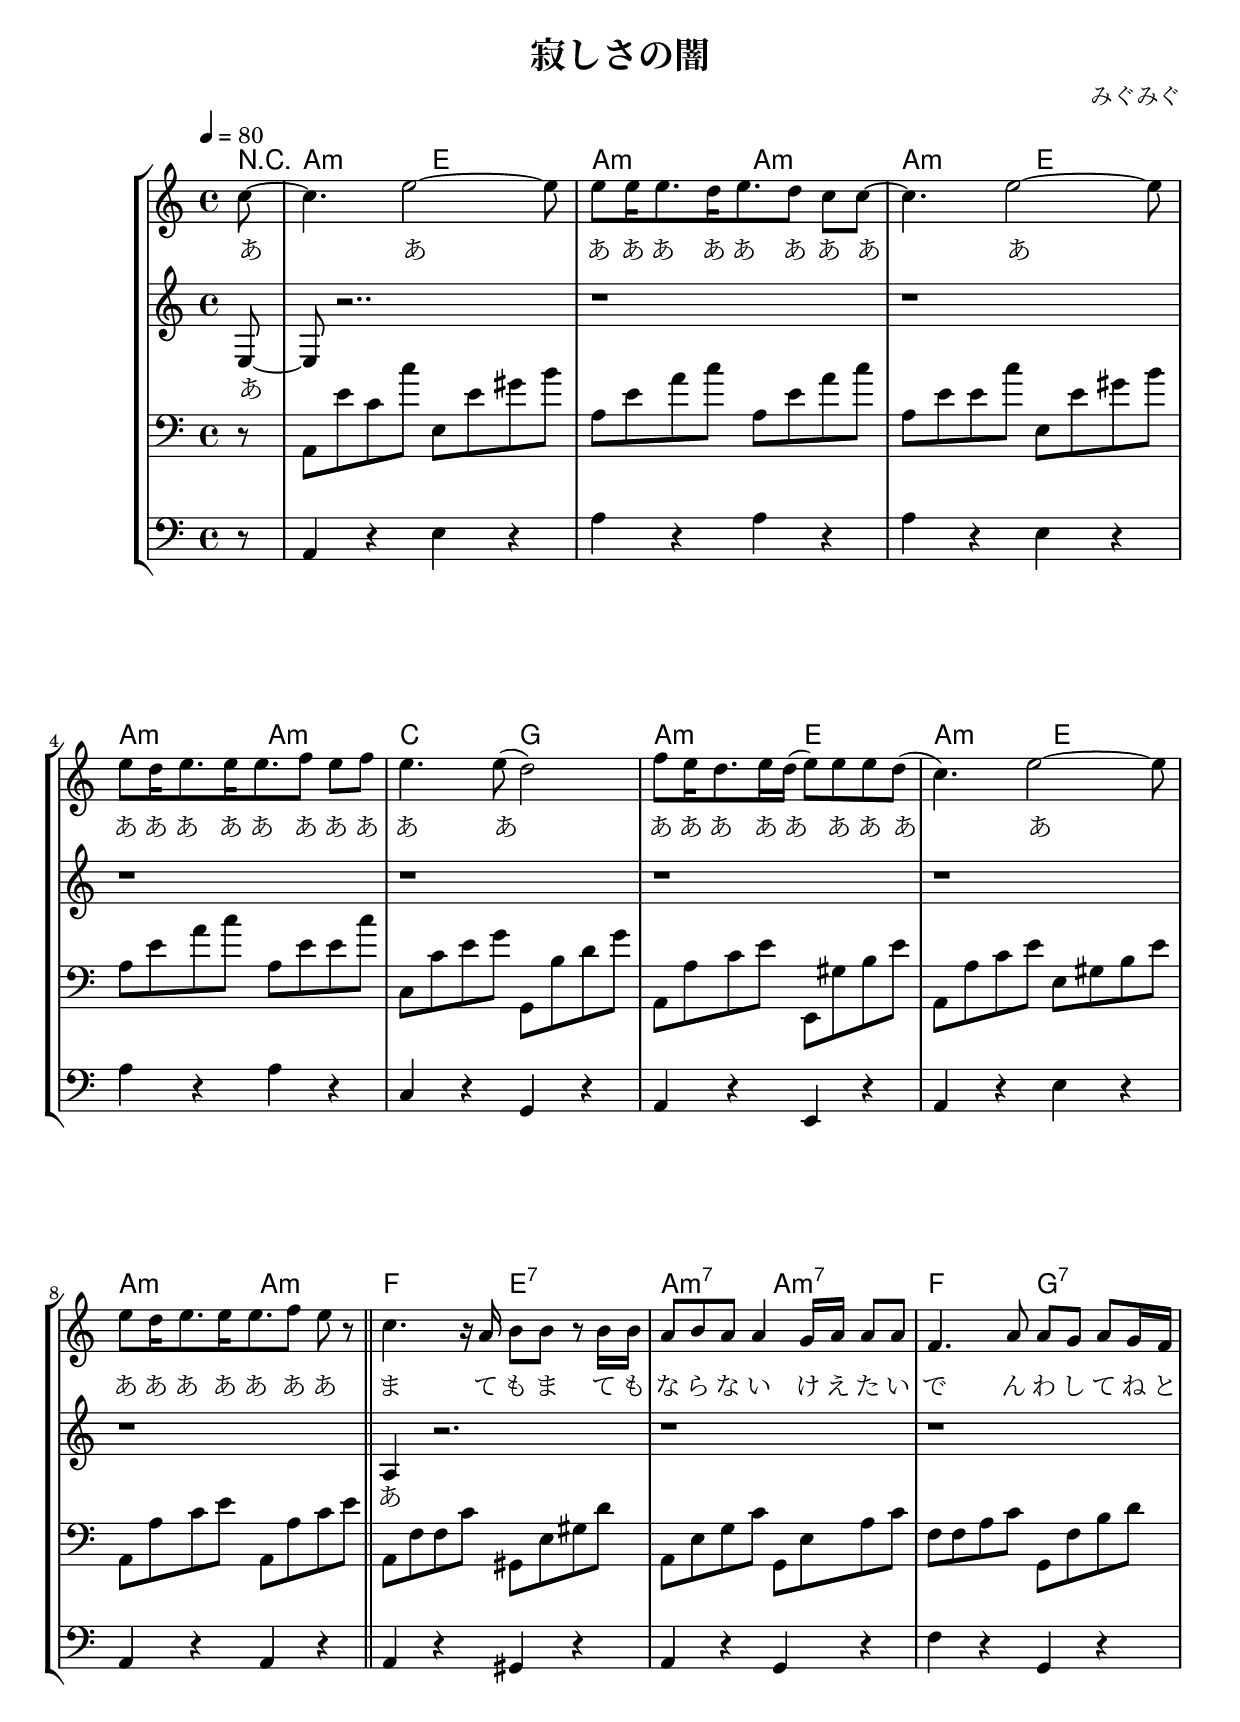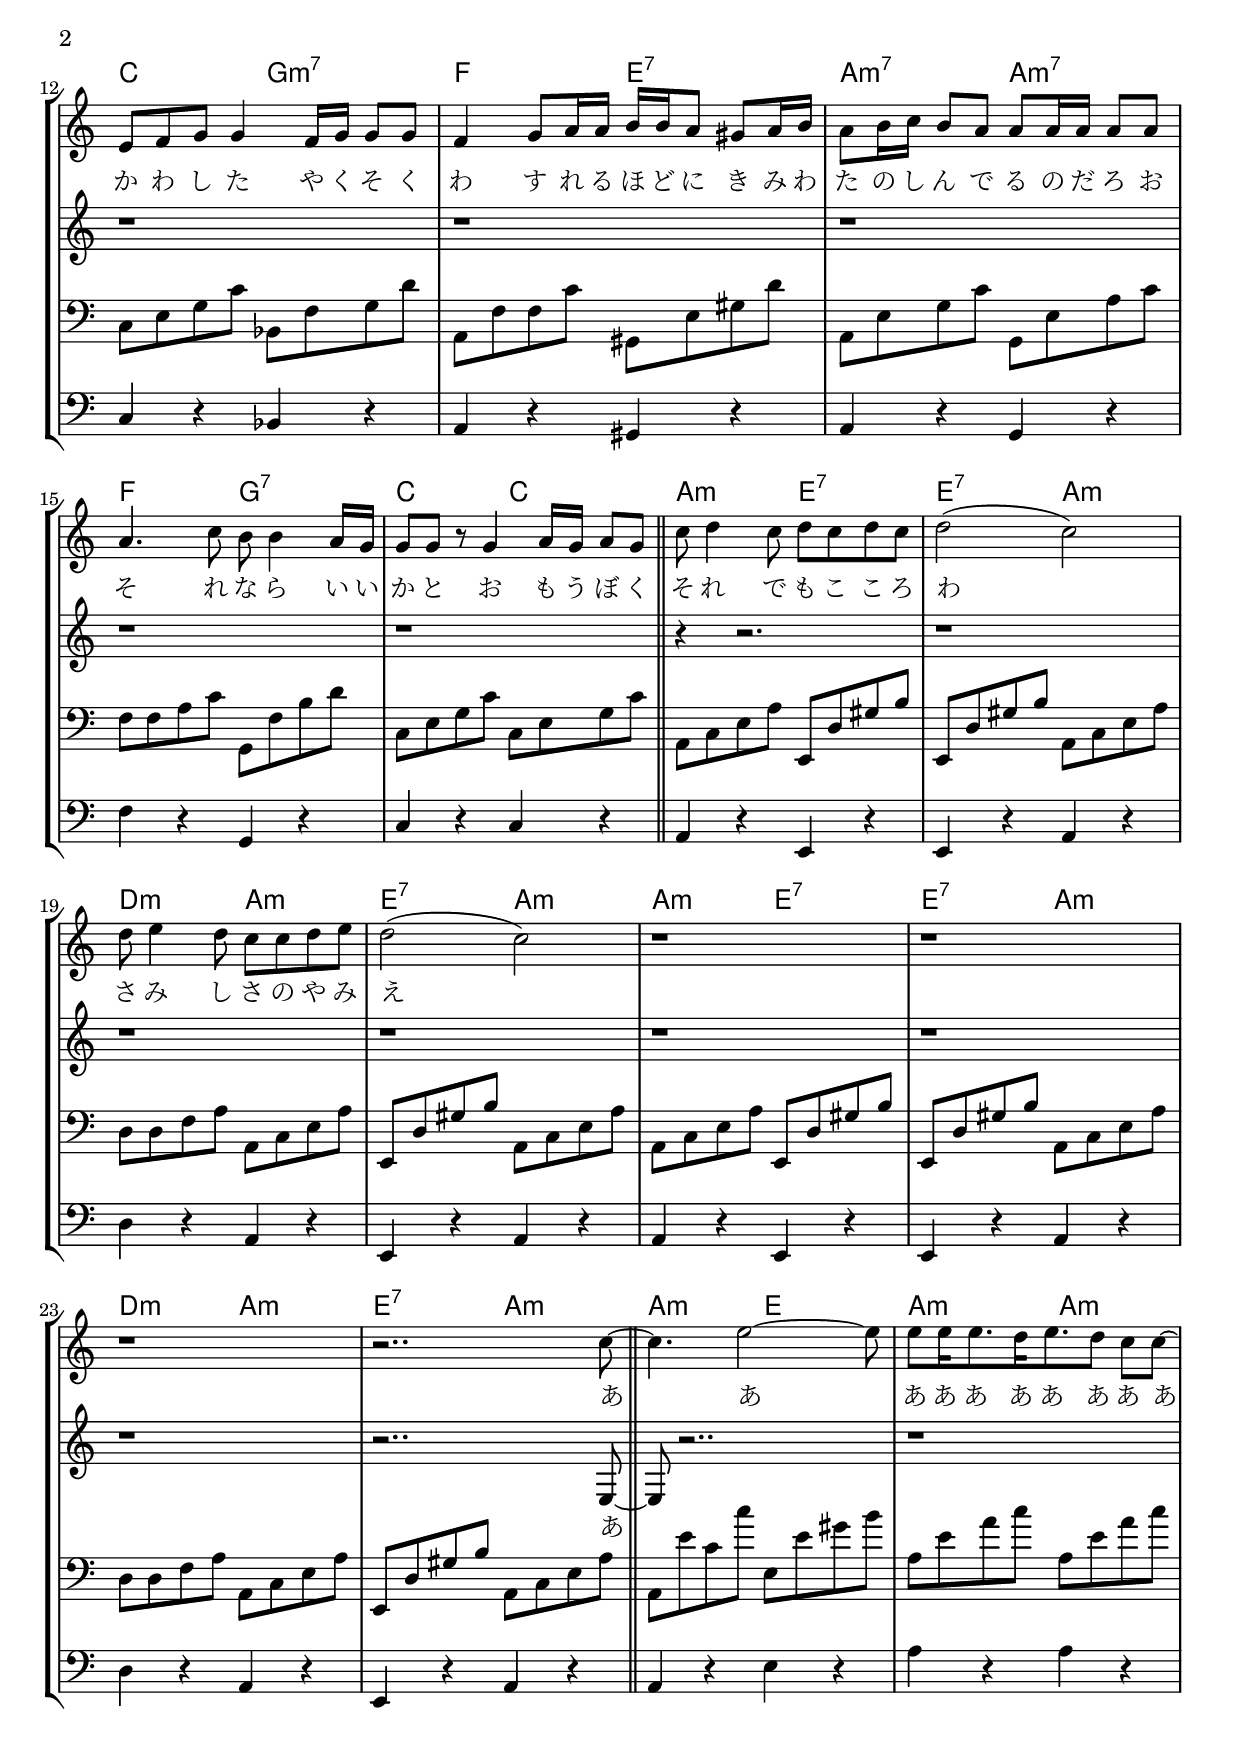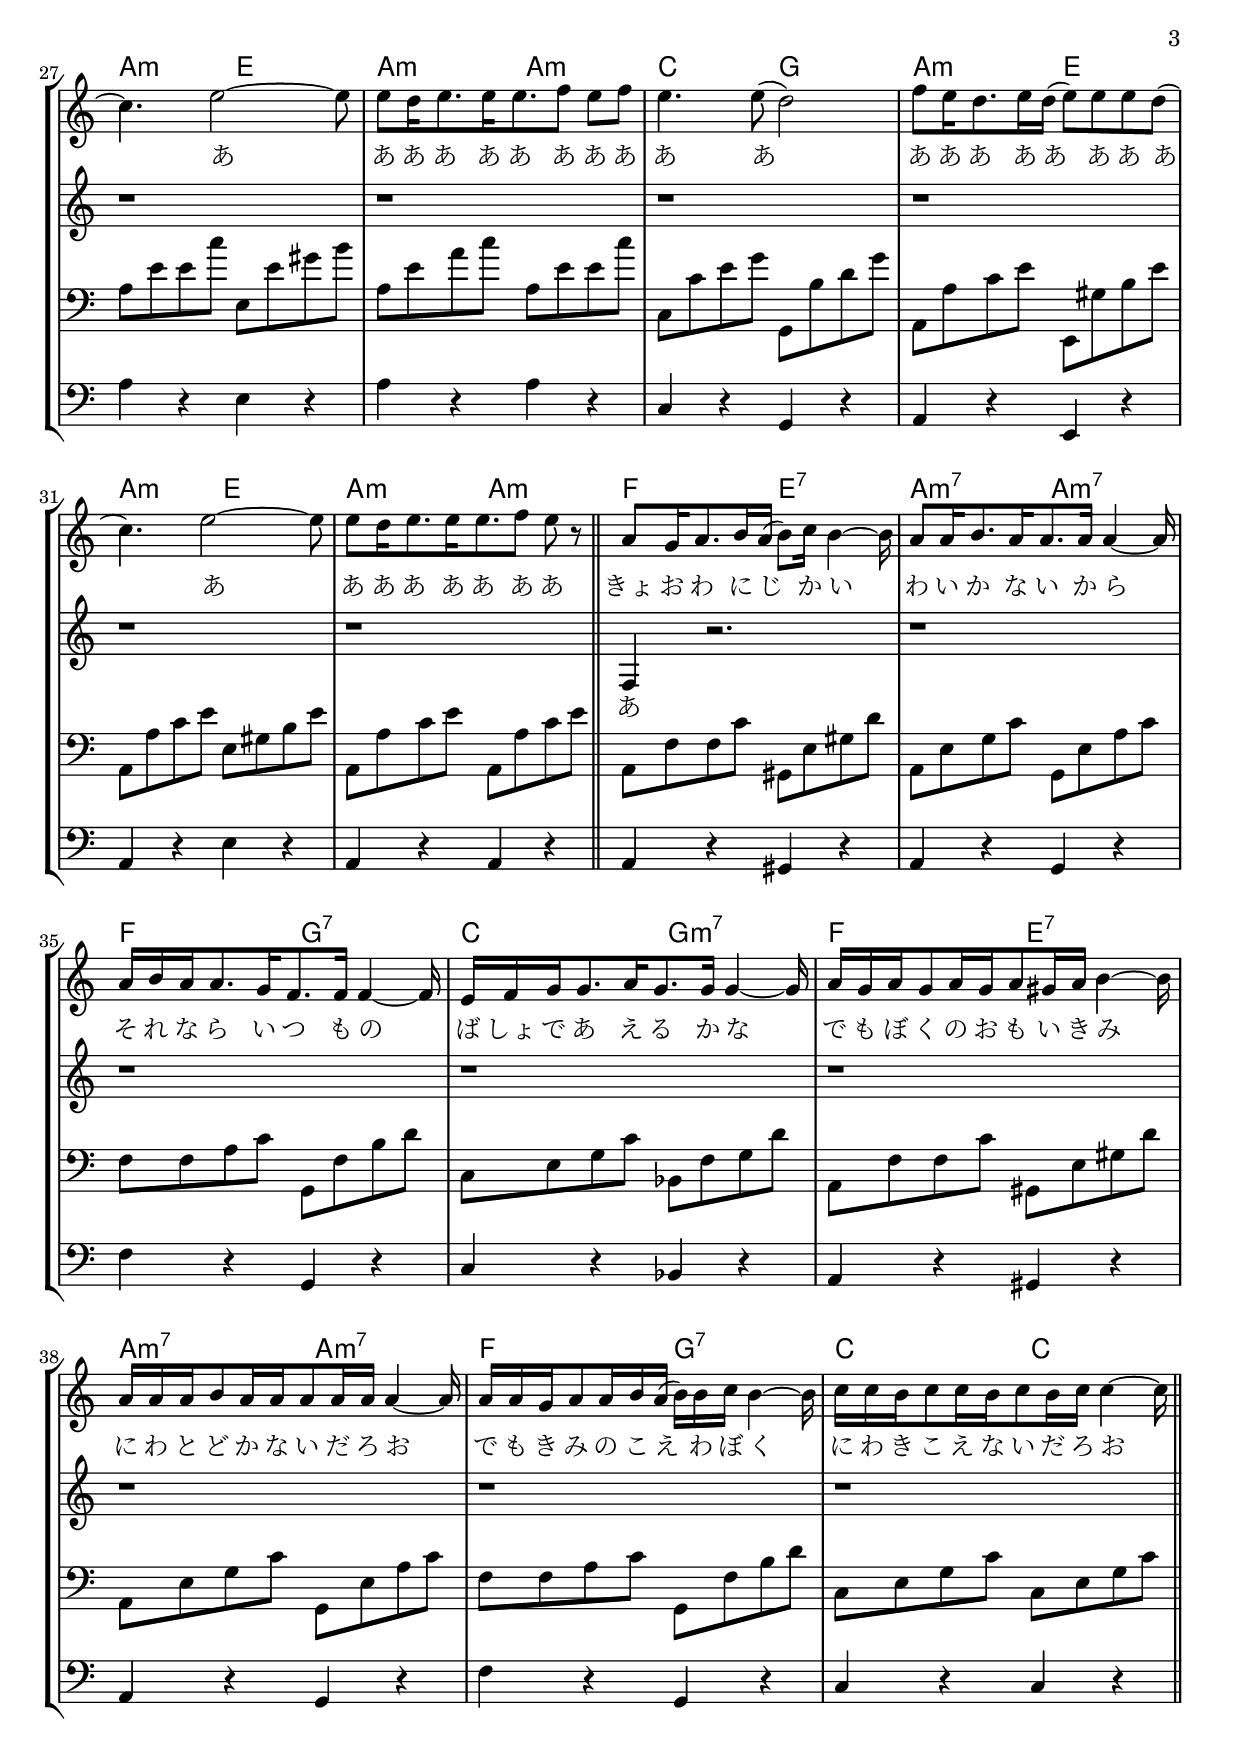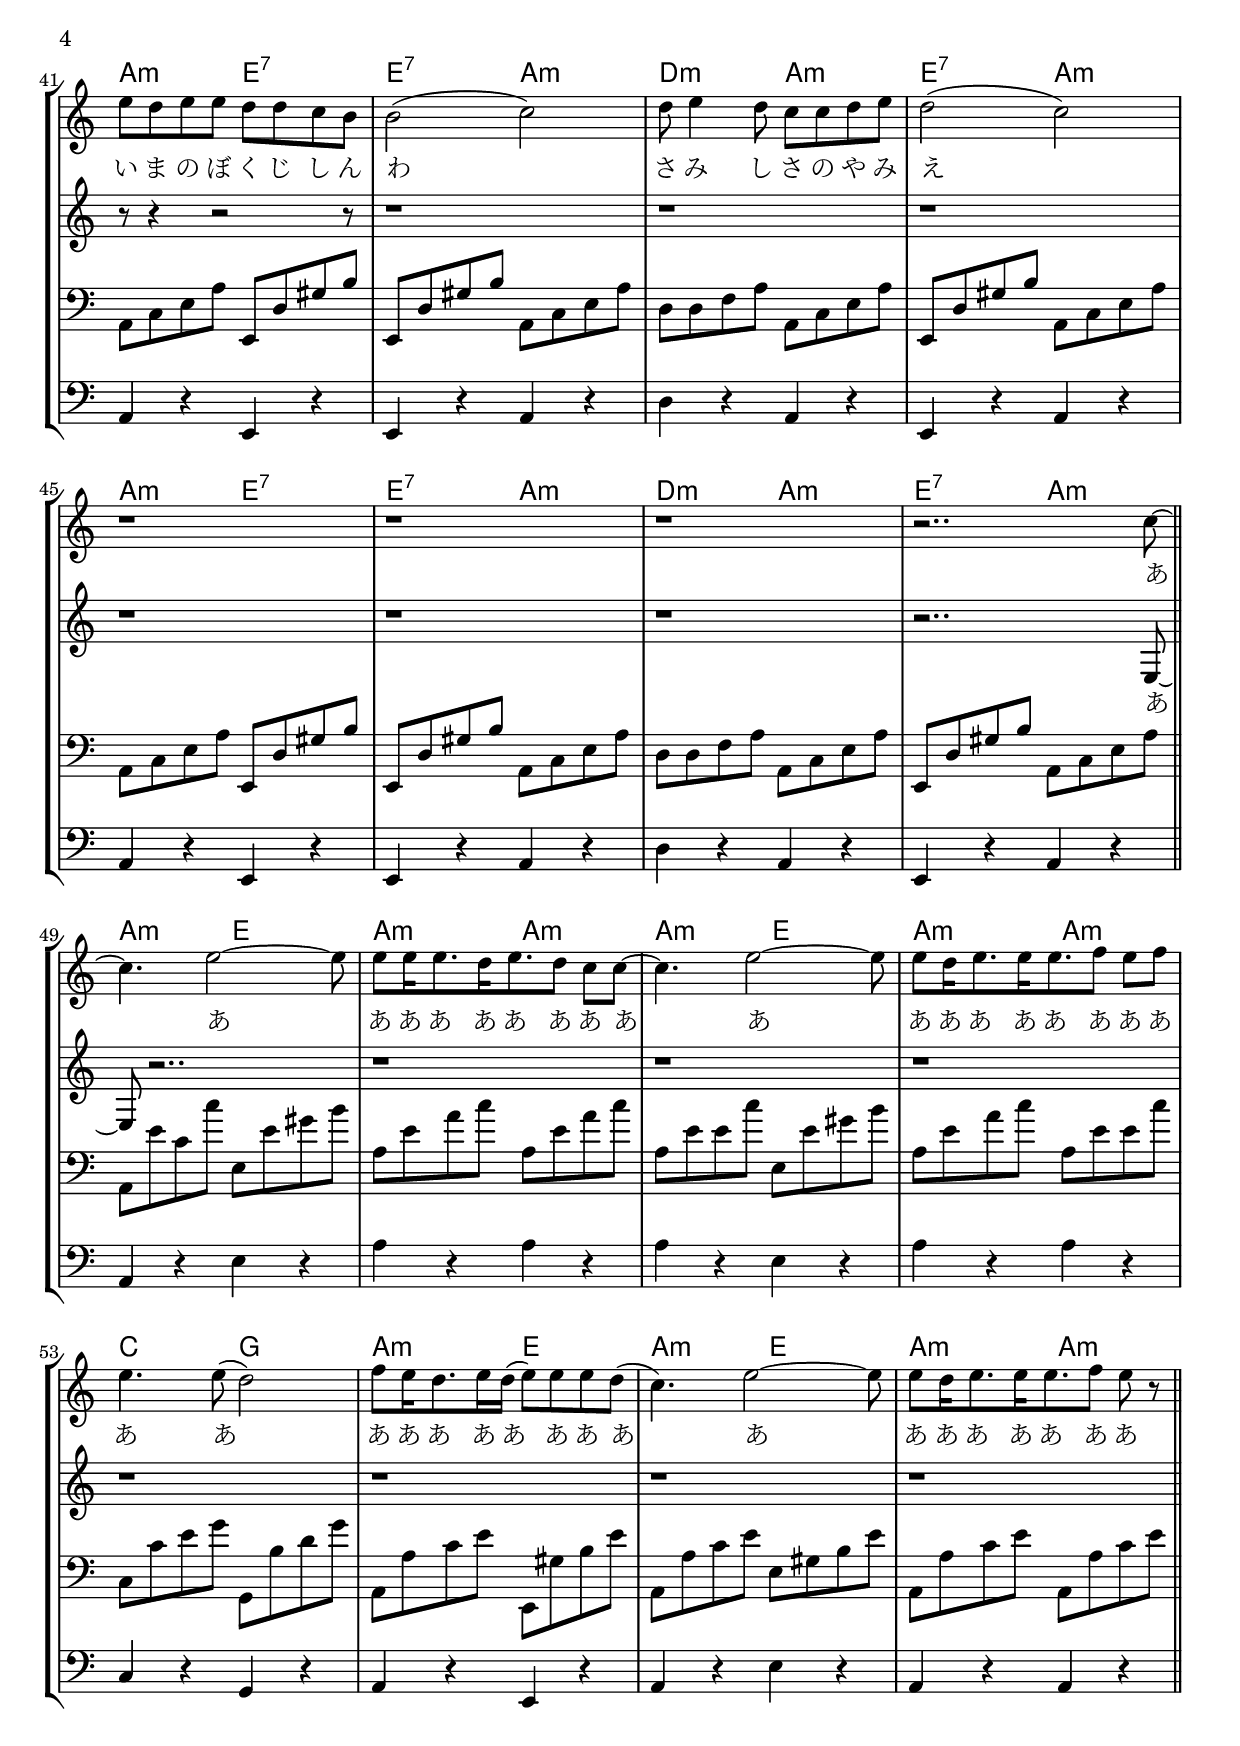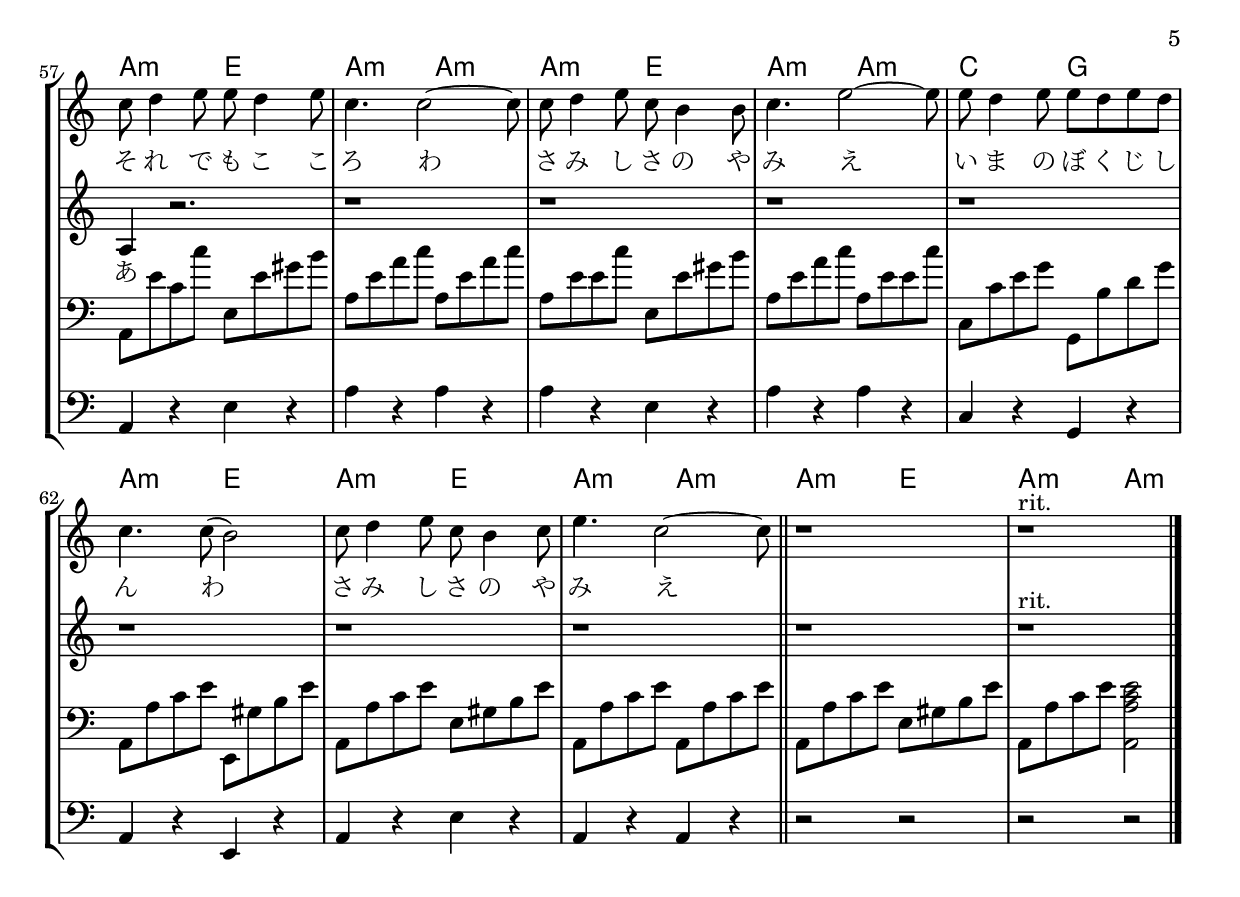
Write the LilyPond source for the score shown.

\version "2.12.1"

\header {
	title = \markup {寂しさの闇}
	composer = \markup \center-column {みぐみぐ}
}

harmony = \chordmode {
		r8a2:m e a:m a:m a:m e a:m a:m c g a:m e a:m e a:m a:m 

	f e:7 a:min7 a:min7 f g:7 c g:min7 f e:7 a:min7 a:min7 f g:7 c c 

	a:m e:7 e:7 a:m d:m a:m e:7 a:m a:m e:7 e:7 a:m d:m a:m e:7 a:m 

	a:m e a:m a:m a:m e a:m a:m c g a:m e a:m e a:m a:m 

	f e:7 a:min7 a:min7 f g:7 c g:min7 f e:7 a:min7 a:min7 f g:7 c c 

	a:m e:7 e:7 a:m d:m a:m e:7 a:m a:m e:7 e:7 a:m d:m a:m e:7 a:m 

	a:m e a:m a:m a:m e a:m a:m c g a:m e a:m e a:m a:m 

	a:m e a:m a:m a:m e a:m a:m c g a:m e a:m e a:m a:m 

	a:m e a:m a:m 
}

melody = {
	\set Staff.midiInstrument = #"Viola"
	\partial 8*1
		\key c \major
	\tempo 4 = 80
c''8~ 
	c''4.  e''2~e''8 
	e''8  e''16  e''8.  d''16  e''8.  d''8  c''8  c''8~ 
	c''4.  e''2~e''8 
	e''8  d''16  e''8.  e''16  e''8.  f''8  e''8  f''8 
	e''4.  e''8  (d''2) 
	f''8  e''16  d''8.  e''16  d''16  (e''8)  e''8  e''8  d''8 
	(c''4.)  e''2~e''8 
	e''8  d''16  e''8.  e''16  e''8.  f''8  e''8  	r8 	\set Staff.midiInstrument = #"mmi0.42"
	c''4.  r16  a'16  b'8  b'8  r8  b'16  b'16 
	a'8  b'8  a'8  a'4  g'16  a'16  a'8  a'8 
	f'4.  a'8  a'8  g'8  a'8  g'16  f'16 
	e'8  f'8  g'8  g'4  f'16  g'16  g'8  g'8 
	f'4  g'8  a'16  a'16  b'16  b'16  a'8  gis'8  a'16  b'16 
	a'8  b'16  c''16  b'8  a'8  a'8  a'16  a'16  a'8  a'8 
	a'4.  c''8  b'8  b'4  a'16  g'16 
	g'8  g'8  r8  g'4  a'16  g'16  a'8  g'8
	\set Staff.midiInstrument = #"mmi0.42"
	c''8  d''4  c''8  d''8  c''8  d''8  c''8 
	d''2  (c''2) 
	d''8  e''4  d''8  c''8  c''8  d''8  e''8 
	d''2  (c''2)
	r1 r1 r1 r2.. 	\set Staff.midiInstrument = #"Viola"
	c''8~ 
	c''4.  e''2~e''8 
	e''8  e''16  e''8.  d''16  e''8.  d''8  c''8  c''8~ 
	c''4.  e''2~e''8 
	e''8  d''16  e''8.  e''16  e''8.  f''8  e''8  f''8 
	e''4.  e''8  (d''2) 
	f''8  e''16  d''8.  e''16  d''16  (e''8)  e''8  e''8  d''8 
	(c''4.)  e''2~e''8 
	e''8  d''16  e''8.  e''16  e''8.  f''8  e''8  	r8 	\set Staff.midiInstrument = #"mmi0.42"
	a'8  g'16  a'8.  b'16  a'16  (b'8)  c''16  b'4~b'16 
	a'8  a'16  b'8.  a'16  a'8.  a'16  a'4~a'16 
	a'16  b'16  a'16  a'8.  g'16  f'8.  f'16  f'4~f'16 
	e'16  f'16  g'16  g'8.  a'16  g'8.  g'16  g'4~g'16 
	a'16  g'16  a'16  g'8  a'16  g'16  a'8  gis'16  a'16  b'4~b'16 
	a'16  a'16  a'16  b'8  a'16  a'16  a'8  a'16  a'16  a'4~a'16 
	a'16  a'16  g'16  a'8  a'16  b'16  a'16  (b'16)  b'16  c''16  b'4~b'16 
	c''16  c''16  b'16  c''8  c''16  b'16  c''8  b'16  c''16  c''4~c''16
	\set Staff.midiInstrument = #"mmi0.42"
	e''8  d''8  e''8  e''8  d''8  d''8  c''8  b'8 
	b'2  (c''2) 
	d''8  e''4  d''8  c''8  c''8  d''8  e''8 
	d''2  (c''2)
	r1 r1 r1 r2.. 	\set Staff.midiInstrument = #"Viola"
	c''8~ 
	c''4.  e''2~e''8 
	e''8  e''16  e''8.  d''16  e''8.  d''8  c''8  c''8~ 
	c''4.  e''2~e''8 
	e''8  d''16  e''8.  e''16  e''8.  f''8  e''8  f''8 
	e''4.  e''8  (d''2) 
	f''8  e''16  d''8.  e''16  d''16  (e''8)  e''8  e''8  d''8 
	(c''4.)  e''2~e''8 
	e''8  d''16  e''8.  e''16  e''8.  f''8  e''8  	r8 	\set Staff.midiInstrument = #"mmi0.42"
	c''8  d''4  e''8  e''8  d''4  e''8 
	c''4.  c''2~c''8 
	c''8  d''4  e''8  c''8  b'4  b'8 
	c''4.  e''2~e''8 
	e''8  d''4  e''8  e''8  d''8  e''8  d''8 
	c''4.  c''8  (b'2) 
	c''8  d''4  e''8  c''8  b'4  c''8 
	e''4.  c''2~c''8
	r1 | r1^"rit." \bar "|."
}

words = \lyricmode {
	あ  あ  あ  あ  あ  あ  あ  あ  あ  あ  あ  あ  あ  あ  あ  あ  あ  あ  あ  あ  あ  あ  あ  あ  あ  あ  あ  あ  あ  あ  あ  あ  あ  あ  あ  あ  あ  
	ま  て  も  ま  て  も  な  ら  な  い  け  え  た  い  で  ん  わ  し  て  ね  と  か  わ  し  た  や  く  そ  く  わ  す  れ  る  ほ  ど  に  き  み  わ  た  の  し  ん  で  る  の  だ  ろ  お  そ  れ  な  ら  い  い  か  と  お  も  う  ぼ  く  
	そ  れ  で  も  こ  こ  ろ  わ  さ  み  し  さ  の  や  み  え  
	あ  あ  あ  あ  あ  あ  あ  あ  あ  あ  あ  あ  あ  あ  あ  あ  あ  あ  あ  あ  あ  あ  あ  あ  あ  あ  あ  あ  あ  あ  あ  あ  あ  あ  あ  あ  あ  
	きょ  お  わ  に  じ  か  い  わ  い  か  な  い  か  ら  そ  れ  な  ら  い  つ  も  の  ば  しょ  で  あ  え  る  か  な  で  も  ぼ  く  の  お  も  い  き  み  に  わ  と  ど  か  な  い  だ  ろ  お  で  も  き  み  の  こ  え  わ  ぼ  く  に  わ  き  こ  え  な  い  だ  ろ  お  
	い  ま  の  ぼ  く  じ  し  ん  わ  さ  み  し  さ  の  や  み  え  
	あ  あ  あ  あ  あ  あ  あ  あ  あ  あ  あ  あ  あ  あ  あ  あ  あ  あ  あ  あ  あ  あ  あ  あ  あ  あ  あ  あ  あ  あ  あ  あ  あ  あ  あ  あ  あ  
	そ  れ  で  も  こ  こ  ろ  わ  さ  み  し  さ  の  や  み  え  い  ま  の  ぼ  く  じ  し  ん  わ  さ  み  し  さ  の  や  み  え  
	
}

secondmelody = {
	\set Staff.midiInstrument = #"Tuba"
	\partial 8*1
		\key c \major
	\tempo 4 = 80
e8~ 
	e8  	r2.. r1 r1 r1 r1 r1 r1 r1 	\set Staff.midiInstrument = #"Oboe"
	a4  	r2. r1 r1 r1 r1 r1 r1 r1 	\set Staff.midiInstrument = #"Contrabass"
	r4  	r2. r1 r1 r1 r1 r1 r1 r2.. 	\set Staff.midiInstrument = #"Tuba"
	e8~ 
	e8  	r2.. r1 r1 r1 r1 r1 r1 r1 	\set Staff.midiInstrument = #"Oboe"
	f4  	r2. r1 r1 r1 r1 r1 r1 r1 	\set Staff.midiInstrument = #"Contrabass"
	r8  r4  	r2~r8 r1 r1 r1 r1 r1 r1 r2.. 	\set Staff.midiInstrument = #"Tuba"
	e8~ 
	e8  	r2.. r1 r1 r1 r1 r1 r1 r1 	\set Staff.midiInstrument = #"Contrabass"
	a4  	r2. r1 r1 r1 r1 r1 r1 r1 	r1 | r1^"rit." \bar "|."
}

secondwords = \lyricmode {
	あ  
	あ  
	
	あ  
	あ  
	
	あ  
	あ  
	
}

tempochange = {
	\tempo 4 = 80
	r1 | r1 | r1 | r1 | r1 | r1 | r1 | r1 \bar "||"
	\tempo 4 = 80
	r1 | r1 | r1 | r1 | r1 | r1 | r1 | r1 \bar "||"
	\tempo 4 = 80
	r1 | r1 | r1 | r1 | r1 | r1 | r1 | r1 \bar "||"
	\tempo 4 = 80
	r1 | r1 | r1 | r1 | r1 | r1 | r1 | r1 \bar "||"
	\tempo 4 = 80
	r1 | r1 | r1 | r1 | r1 | r1 | r1 | r1 \bar "||"
	\tempo 4 = 80
	r1 | r1 | r1 | r1 | r1 | r1 | r1 | r1 \bar "||"
	\tempo 4 = 80
	r1 | r1 | r1 | r1 | r1 | r1 | r1 | r1 \bar "||"
	\tempo 4 = 80
	r1 | r1 | r1 | r1 | r1 | r1 | r1 | r1 \bar "||"
	\tempo 4 = 80
	r1 | \tempo 4 = 60 r2 \tempo 4 = 53 r2 \bar "|."
}

mainacc = {
	\clef bass
	\set Staff.midiInstrument = #"Acoustic Guitar (steel)"
	\key c \major
	\tempo 4 = 80
	\partial 8*1
	r8	a,8 e'8 c'8 c''8
	e8 e'8 gis'8 b'8
	a8 e'8 a'8 c''8
	a8 e'8 a'8 c''8
	a8 e'8 e'8 c''8
	e8 e'8 gis'8 b'8
	a8 e'8 a'8 c''8
	a8 e'8 e'8 c''8
	c8 c'8 e'8 g'8
	g,8 b8 d'8 g'8
	a,8 a8 c'8 e'8
	e,8 gis8 b8 e'8
	a,8 a8 c'8 e'8
	e8 gis8 b8 e'8
	a,8 a8 c'8 e'8
	a,8 a8 c'8 e'8
	\bar "||"

	\set Staff.midiInstrument = #"Acoustic Guitar (steel)"
	a,8 f8 f8 c'8
	gis,8 e8 gis8 d'8
	a,8 e8 g8 c'8
	g,8 e8 a8 c'8
	f8 f8 a8 c'8
	g,8 f8 b8 d'8
	c8 e8 g8 c'8
	bes,8 f8 g8 d'8
	a,8 f8 f8 c'8
	gis,8 e8 gis8 d'8
	a,8 e8 g8 c'8
	g,8 e8 a8 c'8
	f8 f8 a8 c'8
	g,8 f8 b8 d'8
	c8 e8 g8 c'8
	c8 e8 g8 c'8
	\bar "||"

	\set Staff.midiInstrument = #"Acoustic Guitar (steel)"
	a,8 c8 e8 a8
	e,8 d8 gis8 b8
	e,8 d8 gis8 b8
	a,8 c8 e8 a8
	d8 d8 f8 a8
	a,8 c8 e8 a8
	e,8 d8 gis8 b8
	a,8 c8 e8 a8
	a,8 c8 e8 a8
	e,8 d8 gis8 b8
	e,8 d8 gis8 b8
	a,8 c8 e8 a8
	d8 d8 f8 a8
	a,8 c8 e8 a8
	e,8 d8 gis8 b8
	a,8 c8 e8 a8
	\bar "||"

	\set Staff.midiInstrument = #"Acoustic Guitar (steel)"
	a,8 e'8 c'8 c''8
	e8 e'8 gis'8 b'8
	a8 e'8 a'8 c''8
	a8 e'8 a'8 c''8
	a8 e'8 e'8 c''8
	e8 e'8 gis'8 b'8
	a8 e'8 a'8 c''8
	a8 e'8 e'8 c''8
	c8 c'8 e'8 g'8
	g,8 b8 d'8 g'8
	a,8 a8 c'8 e'8
	e,8 gis8 b8 e'8
	a,8 a8 c'8 e'8
	e8 gis8 b8 e'8
	a,8 a8 c'8 e'8
	a,8 a8 c'8 e'8
	\bar "||"

	\set Staff.midiInstrument = #"Acoustic Guitar (steel)"
	a,8 f8 f8 c'8
	gis,8 e8 gis8 d'8
	a,8 e8 g8 c'8
	g,8 e8 a8 c'8
	f8 f8 a8 c'8
	g,8 f8 b8 d'8
	c8 e8 g8 c'8
	bes,8 f8 g8 d'8
	a,8 f8 f8 c'8
	gis,8 e8 gis8 d'8
	a,8 e8 g8 c'8
	g,8 e8 a8 c'8
	f8 f8 a8 c'8
	g,8 f8 b8 d'8
	c8 e8 g8 c'8
	c8 e8 g8 c'8
	\bar "||"

	\set Staff.midiInstrument = #"Acoustic Guitar (steel)"
	a,8 c8 e8 a8
	e,8 d8 gis8 b8
	e,8 d8 gis8 b8
	a,8 c8 e8 a8
	d8 d8 f8 a8
	a,8 c8 e8 a8
	e,8 d8 gis8 b8
	a,8 c8 e8 a8
	a,8 c8 e8 a8
	e,8 d8 gis8 b8
	e,8 d8 gis8 b8
	a,8 c8 e8 a8
	d8 d8 f8 a8
	a,8 c8 e8 a8
	e,8 d8 gis8 b8
	a,8 c8 e8 a8
	\bar "||"

	\set Staff.midiInstrument = #"Acoustic Guitar (steel)"
	a,8 e'8 c'8 c''8
	e8 e'8 gis'8 b'8
	a8 e'8 a'8 c''8
	a8 e'8 a'8 c''8
	a8 e'8 e'8 c''8
	e8 e'8 gis'8 b'8
	a8 e'8 a'8 c''8
	a8 e'8 e'8 c''8
	c8 c'8 e'8 g'8
	g,8 b8 d'8 g'8
	a,8 a8 c'8 e'8
	e,8 gis8 b8 e'8
	a,8 a8 c'8 e'8
	e8 gis8 b8 e'8
	a,8 a8 c'8 e'8
	a,8 a8 c'8 e'8
	\bar "||"

	\set Staff.midiInstrument = #"Acoustic Guitar (steel)"
	a,8 e'8 c'8 c''8
	e8 e'8 gis'8 b'8
	a8 e'8 a'8 c''8
	a8 e'8 a'8 c''8
	a8 e'8 e'8 c''8
	e8 e'8 gis'8 b'8
	a8 e'8 a'8 c''8
	a8 e'8 e'8 c''8
	c8 c'8 e'8 g'8
	g,8 b8 d'8 g'8
	a,8 a8 c'8 e'8
	e,8 gis8 b8 e'8
	a,8 a8 c'8 e'8
	e8 gis8 b8 e'8
	a,8 a8 c'8 e'8
	a,8 a8 c'8 e'8
	\bar "||"

	\set Staff.midiInstrument = #"Acoustic Guitar (steel)"
	a,8 a8 c'8 e'8
	e8 gis8 b8 e'8
	a,8 a8 c'8 e'8
	<a, a c' e'>2
	\bar "|."
}

subacc = {
	\clef bass
	\set Staff.midiInstrument = #"Electric Bass (finger)"
	\key c \major
	\tempo 4 = 80
	\partial 8*1
	r8	a,4 r4
	e4 r4
	a4 r4
	a4 r4
	a4 r4
	e4 r4
	a4 r4
	a4 r4
	c4 r4
	g,4 r4
	a,4 r4
	e,4 r4
	a,4 r4
	e4 r4
	a,4 r4
	a,4 r4
	\bar "||"

	\set Staff.midiInstrument = #"Electric Bass (finger)"
	a,4 r4
	gis,4 r4
	a,4 r4
	g,4 r4
	f4 r4
	g,4 r4
	c4 r4
	bes,4 r4
	a,4 r4
	gis,4 r4
	a,4 r4
	g,4 r4
	f4 r4
	g,4 r4
	c4 r4
	c4 r4
	\bar "||"

	\set Staff.midiInstrument = #"Electric Bass (finger)"
	a,4 r4
	e,4 r4
	e,4 r4
	a,4 r4
	d4 r4
	a,4 r4
	e,4 r4
	a,4 r4
	a,4 r4
	e,4 r4
	e,4 r4
	a,4 r4
	d4 r4
	a,4 r4
	e,4 r4
	a,4 r4
	\bar "||"

	\set Staff.midiInstrument = #"Electric Bass (finger)"
	a,4 r4
	e4 r4
	a4 r4
	a4 r4
	a4 r4
	e4 r4
	a4 r4
	a4 r4
	c4 r4
	g,4 r4
	a,4 r4
	e,4 r4
	a,4 r4
	e4 r4
	a,4 r4
	a,4 r4
	\bar "||"

	\set Staff.midiInstrument = #"Electric Bass (finger)"
	a,4 r4
	gis,4 r4
	a,4 r4
	g,4 r4
	f4 r4
	g,4 r4
	c4 r4
	bes,4 r4
	a,4 r4
	gis,4 r4
	a,4 r4
	g,4 r4
	f4 r4
	g,4 r4
	c4 r4
	c4 r4
	\bar "||"

	\set Staff.midiInstrument = #"Electric Bass (finger)"
	a,4 r4
	e,4 r4
	e,4 r4
	a,4 r4
	d4 r4
	a,4 r4
	e,4 r4
	a,4 r4
	a,4 r4
	e,4 r4
	e,4 r4
	a,4 r4
	d4 r4
	a,4 r4
	e,4 r4
	a,4 r4
	\bar "||"

	\set Staff.midiInstrument = #"Electric Bass (finger)"
	a,4 r4
	e4 r4
	a4 r4
	a4 r4
	a4 r4
	e4 r4
	a4 r4
	a4 r4
	c4 r4
	g,4 r4
	a,4 r4
	e,4 r4
	a,4 r4
	e4 r4
	a,4 r4
	a,4 r4
	\bar "||"

	\set Staff.midiInstrument = #"Electric Bass (finger)"
	a,4 r4
	e4 r4
	a4 r4
	a4 r4
	a4 r4
	e4 r4
	a4 r4
	a4 r4
	c4 r4
	g,4 r4
	a,4 r4
	e,4 r4
	a,4 r4
	e4 r4
	a,4 r4
	a,4 r4
	\bar "||"

	\set Staff.midiInstrument = #"Acoustic grand"
	r2
	r2
	r2
	r2
	\bar "|."
}

percA = {
	\drummode {
	\partial 8*1
	r8	r1  |r2. hho4  |r1  |r2. hho4  |r1  |r2. hho4  |r1  |r2. hho4  \bar "||"
	cymr4 cymr4 cymr4 cymr4  |cymr4 cymr8 cymr16 cymr16 cymr4 cymr4  |cymr4 cymr4 cymr4 cymr4  |cymr4 cymr2.  |cymr4 cymr4 cymr4 cymr4  |cymr4 cymr8 cymr16 cymr16 cymr4 cymr4  |cymr4 cymr4 cymr4 cymr4  |cymr4 cymr2.  \bar "||"
	r8 cymr16 cymr16 cymr8 cymr16 cymr16 cymr8 cymr16 cymr16 cymr8 cymr8  |cymr8 cymr16 cymr16 cymr8 cymr16 cymr16 cymr8 cymr16 cymr16 cymr8 cymr8  |cymr8 cymr16 cymr16 cymr8 cymr16 cymr16 cymr8 cymr16 cymr16 cymr8 cymr16 cymr16  |cymr8 cymr16 cymr16 cymr8 cymr16 cymr16 cymr8 cymr16 cymr16 cymr8 cymr8  |r8 cymr16 cymr16 cymr8 cymr16 cymr16 cymr8 cymr16 cymr16 cymr8 cymr8  |cymr8 cymr16 cymr16 cymr8 cymr16 cymr16 cymr8 cymr16 cymr16 cymr8 cymr8  |cymr8 cymr16 cymr16 cymr8 cymr16 cymr16 cymr8 cymr16 cymr16 cymr8 cymr16 cymr16  |cymr8 cymr16 cymr16 cymr8 cymr16 cymr16 cymr8 cymr16 cymr16 cymr8 cymr8  \bar "||"
	r1  |r2. hho4  |r1  |r2. hho4  |r1  |r2. hho4  |r1  |r2. hho4  \bar "||"
	cymr4 cymr4 cymr4 cymr4  |cymr4 cymr8 cymr16 cymr16 cymr4 cymr4  |cymr4 cymr4 cymr4 cymr4  |cymr4 cymr2.  |cymr4 cymr4 cymr4 cymr4  |cymr4 cymr8 cymr16 cymr16 cymr4 cymr4  |cymr4 cymr4 cymr4 cymr4  |cymr4 cymr2.  \bar "||"
	r8 cymr16 cymr16 cymr8 cymr16 cymr16 cymr8 cymr16 cymr16 cymr8 cymr8  |cymr8 cymr16 cymr16 cymr8 cymr16 cymr16 cymr8 cymr16 cymr16 cymr8 cymr8  |cymr8 cymr16 cymr16 cymr8 cymr16 cymr16 cymr8 cymr16 cymr16 cymr8 cymr16 cymr16  |cymr8 cymr16 cymr16 cymr8 cymr16 cymr16 cymr8 cymr16 cymr16 cymr8 cymr8  |r8 cymr16 cymr16 cymr8 cymr16 cymr16 cymr8 cymr16 cymr16 cymr8 cymr8  |cymr8 cymr16 cymr16 cymr8 cymr16 cymr16 cymr8 cymr16 cymr16 cymr8 cymr8  |cymr8 cymr16 cymr16 cymr8 cymr16 cymr16 cymr8 cymr16 cymr16 cymr8 cymr16 cymr16  |cymr8 cymr16 cymr16 cymr8 cymr16 cymr16 cymr8 cymr16 cymr16 cymr8 cymr8  \bar "||"
	r1  |r2. hho4  |r1  |r2. hho4  |r1  |r2. hho4  |r1  |r2. hho4  \bar "||"
	r8 cymr16 cymr16 cymr8 cymr16 cymr16 cymr8 cymr16 cymr16 cymr8 cymr8  |cymr8 cymr16 cymr16 cymr8 cymr16 cymr16 cymr8 cymr16 cymr16 cymr8 cymr8  |cymr8 cymr16 cymr16 cymr8 cymr16 cymr16 cymr8 cymr16 cymr16 cymr8 cymr16 cymr16  |cymr8 cymr16 cymr16 cymr8 cymr16 cymr16 cymr8 cymr16 cymr16 cymr8 cymr8  |r8 cymr16 cymr16 cymr8 cymr16 cymr16 cymr8 cymr16 cymr16 cymr8 cymr8  |cymr8 cymr16 cymr16 cymr8 cymr16 cymr16 cymr8 cymr16 cymr16 cymr8 cymr8  |cymr8 cymr16 cymr16 cymr8 cymr16 cymr16 cymr8 cymr16 cymr16 cymr8 cymr16 cymr16  |cymr8 cymr16 cymr16 cymr8 cymr16 cymr16 cymr8 cymr16 cymr16 cymr8 cymr8  \bar "||"
	r8 cymr16 cymr16 cymr8 cymr16 cymr16 cymr8 cymr16 cymr16 cymr8 cymr8  |cymr8 cymr16 cymr16 cymr8 cymr16 cymr16 cymr8 cymr16 cymr16 cymr8 cymr8  \bar "|."
	}
}

percB = {
	\drummode {
	\partial 8*1
	r8	r16 hhp16 hhp8 hhp16 hhp8 hhp2 r16  |r16 hhp16 hhp8 hhp16 hhp8 hhp2 r16  |r16 hhp16 hhp8 hhp16 hhp8 hhp2 r16  |r16 hhp16 hhp8 hhp16 hhp8 hhp2 r16  |r16 hhp16 hhp8 hhp16 hhp8 hhp2 r16  |r16 hhp16 hhp8 hhp16 hhp8 hhp2 r16  |r16 hhp16 hhp8 hhp16 hhp8 hhp2 r16  |r16 hhp16 hhp8 hhp16 hhp8 hhp2 hhp16  \bar "||"
	r2 sn2  |r2 sn2  |r2 sn2  |r8 sn8 sn2.  |r2 sn2  |r2 sn2  |r2 sn2  |r8 sn8 sn2.  \bar "||"
	r4 sn2 sn4  |r4 sn8 sn4. sn4  |r4 sn2 sn4  |r4 sn8 sn4. sn4  |r4 sn2 sn4  |r4 sn8 sn4. sn4  |r4 sn2 sn4  |r4 sn2 sn8 sn16 sn16  \bar "||"
	r16 hhp16 hhp8 hhp16 hhp8 hhp2 r16  |r16 hhp16 hhp8 hhp16 hhp8 hhp2 r16  |r16 hhp16 hhp8 hhp16 hhp8 hhp2 r16  |r16 hhp16 hhp8 hhp16 hhp8 hhp2 r16  |r16 hhp16 hhp8 hhp16 hhp8 hhp2 r16  |r16 hhp16 hhp8 hhp16 hhp8 hhp2 r16  |r16 hhp16 hhp8 hhp16 hhp8 hhp2 r16  |r16 hhp16 hhp8 hhp16 hhp8 hhp2 hhp16  \bar "||"
	r2 sn2  |r2 sn2  |r2 sn2  |r8 sn8 sn2.  |r2 sn2  |r2 sn2  |r2 sn2  |r8 sn8 sn2.  \bar "||"
	r4 sn2 sn4  |r4 sn8 sn4. sn4  |r4 sn2 sn4  |r4 sn8 sn4. sn4  |r4 sn2 sn4  |r4 sn8 sn4. sn4  |r4 sn2 sn4  |r4 sn2 sn8 sn16 sn16  \bar "||"
	r16 hhp16 hhp8 hhp16 hhp8 hhp2 r16  |r16 hhp16 hhp8 hhp16 hhp8 hhp2 r16  |r16 hhp16 hhp8 hhp16 hhp8 hhp2 r16  |r16 hhp16 hhp8 hhp16 hhp8 hhp2 r16  |r16 hhp16 hhp8 hhp16 hhp8 hhp2 r16  |r16 hhp16 hhp8 hhp16 hhp8 hhp2 r16  |r16 hhp16 hhp8 hhp16 hhp8 hhp2 r16  |r16 hhp16 hhp8 hhp16 hhp8 hhp2 hhp16  \bar "||"
	r4 sn2 sn4  |r4 sn8 sn4. sn4  |r4 sn2 sn4  |r4 sn8 sn4. sn4  |r4 sn2 sn4  |r4 sn8 sn4. sn4  |r4 sn2 sn4  |r4 sn2 sn8 sn16 sn16  \bar "||"
	r4 sn2 sn4  |r4 sn2 sn8 sn16 sn16  \bar "|."
	}
}

percC = {
	\drummode {
	\partial 8*1
	r8	hh8. hh8. hh2 r8  |hh8. hh8. hh2 hh8  |hh8. hh8. hh2 r8  |hh8. hh8. hh2 hh8  |hh8. hh8. hh2 r8  |hh8. hh8. hh2 hh8  |hh8. hh8. hh2 r8  |hh8. hh8. hh4 hh4 hh8  \bar "||"
	bd2. r8 bd8  |bd2. r8 bd8  |bd2. r8 bd8  |bd4. bd8 bd4. bd8  |bd2. r8 bd8  |bd2. r8 bd8  |bd2. r8 bd8  |bd2 r8 bd4.  \bar "||"
	bd8. bd16 bd8. bd16 bd8. bd16 bd8. bd16  |bd8. bd16 bd8. bd16 bd8. bd16 bd4  |bd8. bd16 bd8. bd16 bd8. bd16 bd8. bd16  |bd8. bd16 bd8. bd16 bd8. bd16 bd4  |bd8. bd16 bd8. bd16 bd8. bd16 bd8. bd16  |bd8. bd16 bd8. bd16 bd8. bd16 bd4  |bd8. bd16 bd8. bd16 bd8. bd16 bd8. bd16  |bd8. bd16 bd8. bd16 bd8. bd16 bd8. bd16  \bar "||"
	hh8. hh8. hh2 r8  |hh8. hh8. hh2 hh8  |hh8. hh8. hh2 r8  |hh8. hh8. hh2 hh8  |hh8. hh8. hh2 r8  |hh8. hh8. hh2 hh8  |hh8. hh8. hh2 r8  |hh8. hh8. hh4 hh4 hh8  \bar "||"
	bd2. r8 bd8  |bd2. r8 bd8  |bd2. r8 bd8  |bd4. bd8 bd4. bd8  |bd2. r8 bd8  |bd2. r8 bd8  |bd2. r8 bd8  |bd2 r8 bd4.  \bar "||"
	bd8. bd16 bd8. bd16 bd8. bd16 bd8. bd16  |bd8. bd16 bd8. bd16 bd8. bd16 bd4  |bd8. bd16 bd8. bd16 bd8. bd16 bd8. bd16  |bd8. bd16 bd8. bd16 bd8. bd16 bd4  |bd8. bd16 bd8. bd16 bd8. bd16 bd8. bd16  |bd8. bd16 bd8. bd16 bd8. bd16 bd4  |bd8. bd16 bd8. bd16 bd8. bd16 bd8. bd16  |bd8. bd16 bd8. bd16 bd8. bd16 bd8. bd16  \bar "||"
	hh8. hh8. hh2 r8  |hh8. hh8. hh2 hh8  |hh8. hh8. hh2 r8  |hh8. hh8. hh2 hh8  |hh8. hh8. hh2 r8  |hh8. hh8. hh2 hh8  |hh8. hh8. hh2 r8  |hh8. hh8. hh4 hh4 hh8  \bar "||"
	bd8. bd16 bd8. bd16 bd8. bd16 bd8. bd16  |bd8. bd16 bd8. bd16 bd8. bd16 bd4  |bd8. bd16 bd8. bd16 bd8. bd16 bd8. bd16  |bd8. bd16 bd8. bd16 bd8. bd16 bd4  |bd8. bd16 bd8. bd16 bd8. bd16 bd8. bd16  |bd8. bd16 bd8. bd16 bd8. bd16 bd4  |bd8. bd16 bd8. bd16 bd8. bd16 bd8. bd16  |bd8. bd16 bd8. bd16 bd8. bd16 bd8. bd16  \bar "||"
	bd8. bd16 bd8. bd16 bd8. bd16 bd8. bd16  |bd8. bd16 bd8. bd16 bd8. bd16 bd8. bd16  \bar "|."
	}
}

percD = {
	\drummode {
	\partial 8*1
	r8	r2 ss2  |r2 ss2  |r2 ss2  |r2 ss2  |r2 ss2  |r2 ss2  |r2 ss2  |r2 ss2  \bar "||"
	r1 |r1 |r1 |r2 r8 tommh8 tommh4  |r1 |r1 |r1 |r8. tommh8. tommh2 r8  \bar "||"
	r1  |r2 r16 tommh4. r16  |r1  |r2 r16 tommh4. r16  |r1  |r2 r16 tommh4. r16  |r1  |r4. tommh2 r8  \bar "||"
	r2 ss2  |r2 ss2  |r2 ss2  |r2 ss2  |r2 ss2  |r2 ss2  |r2 ss2  |r2 ss2  \bar "||"
	r1 |r1 |r1 |r2 r8 tommh8 tommh4  |r1 |r1 |r1 |r8. tommh8. tommh2 r8  \bar "||"
	r1  |r2 r16 tommh4. r16  |r1  |r2 r16 tommh4. r16  |r1  |r2 r16 tommh4. r16  |r1  |r4. tommh2 r8  \bar "||"
	r2 ss2  |r2 ss2  |r2 ss2  |r2 ss2  |r2 ss2  |r2 ss2  |r2 ss2  |r2 ss2  \bar "||"
	r1  |r2 r16 tommh4. r16  |r1  |r2 r16 tommh4. r16  |r1  |r2 r16 tommh4. r16  |r1  |r4. tommh2 r8  \bar "||"
	r1  |r4. tommh2 r8  \bar "|."
	}
}

percE = {
	\drummode {
	\partial 8*1
	r8	bd2 r8 bd4 bd8  |bd4. bd4 bd4 bd8  |bd2 r8 bd4 bd8  |bd4. bd4 bd4 bd8  |bd2 r8 bd4 bd8  |bd4. bd4 bd4 bd8  |bd2 r8 bd4 bd8  |bd4. bd4 bd4.  \bar "||"
	r1 |r1 |r1 |r2. r8 toml8  |r1 |r1 |r1 |r2. toml8 toml8  \bar "||"
	r1  |r2. r8 toml8  |r1  |r2. r8 toml8  |r1  |r2. r8 toml8  |r1  |r2 r16 toml4. r16  \bar "||"
	bd2 r8 bd4 bd8  |bd4. bd4 bd4 bd8  |bd2 r8 bd4 bd8  |bd4. bd4 bd4 bd8  |bd2 r8 bd4 bd8  |bd4. bd4 bd4 bd8  |bd2 r8 bd4 bd8  |bd4. bd4 bd4.  \bar "||"
	r1 |r1 |r1 |r2. r8 toml8  |r1 |r1 |r1 |r2. toml8 toml8  \bar "||"
	r1  |r2. r8 toml8  |r1  |r2. r8 toml8  |r1  |r2. r8 toml8  |r1  |r2 r16 toml4. r16  \bar "||"
	bd2 r8 bd4 bd8  |bd4. bd4 bd4 bd8  |bd2 r8 bd4 bd8  |bd4. bd4 bd4 bd8  |bd2 r8 bd4 bd8  |bd4. bd4 bd4 bd8  |bd2 r8 bd4 bd8  |bd4. bd4 bd4.  \bar "||"
	r1  |r2. r8 toml8  |r1  |r2. r8 toml8  |r1  |r2. r8 toml8  |r1  |r2 r16 toml4. r16  \bar "||"
	r1  |r2 r16 toml4. r16  \bar "|."
	}
}

percF = {
	\drummode {
	\partial 8*1
	r8	r1 | r1 | r1 | r1 | r1 | r1 | r1 | r1 \bar "||"
	r1 |r1 |r1 |r1 |r1 |r1 |r1 |hho1  \bar "||"
	cymc1  |r1 |r1 |r1 |cymc1  |r1 |r1 |r1 \bar "||"
	r1 | r1 | r1 | r1 | r1 | r1 | r1 | r1 \bar "||"
	r1 |r1 |r1 |r1 |r1 |r1 |r1 |hho1  \bar "||"
	cymc1  |r1 |r1 |r1 |cymc1  |r1 |r1 |r1 \bar "||"
	r1 | r1 | r1 | r1 | r1 | r1 | r1 | r1 \bar "||"
	cymc1  |r1 |r1 |r1 |cymc1  |r1 |r1 |r1 \bar "||"
	cymc1  |r1 \bar "|."
	}
}

\score {
	<<
		\new StaffGroup <<
			\new ChordNames {\harmony}
			\new Voice = "melody" {\melody}
			\new Lyrics \lyricsto "melody" \words
			\new Voice = "secondmelody" {\secondmelody}
			\new Lyrics \lyricsto "secondmelody" \secondwords
			\new Staff = "mainacc" {\mainacc}
			\new Staff = "subacc" {\subacc}
		>>
	>>
	\layout { }
}
